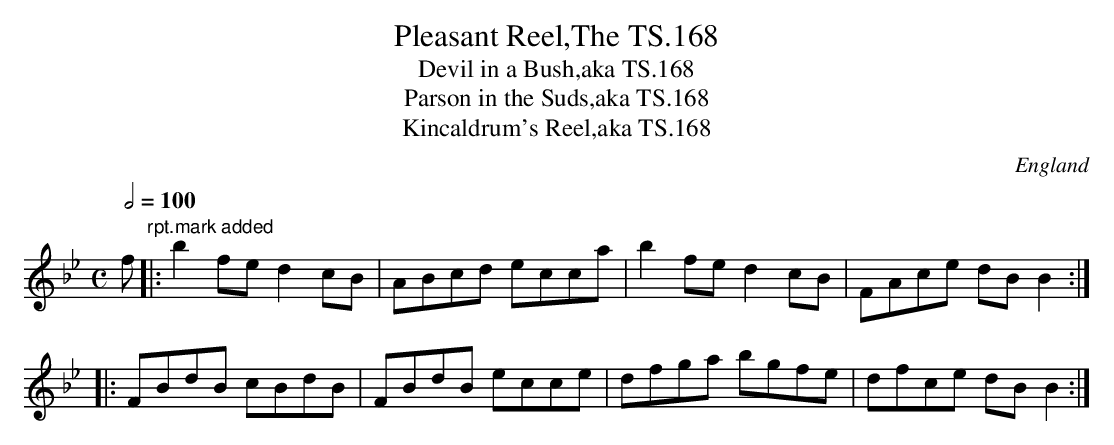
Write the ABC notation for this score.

X:1
T:Pleasant Reel,The TS.168
T:Devil in a Bush,aka TS.168
T:Parson in the Suds,aka TS.168
T:Kincaldrum's Reel,aka TS.168
M:C
L:1/8
Q:1/2=100
O:England
K:Bb major
f"rpt.mark added"|:b2fed2cB|ABcd ecca|b2fed2cB|FAce dBB2:|!
|:FBdB cBdB|FBdB ecce|dfga bgfe|dfce dBB2:|]
